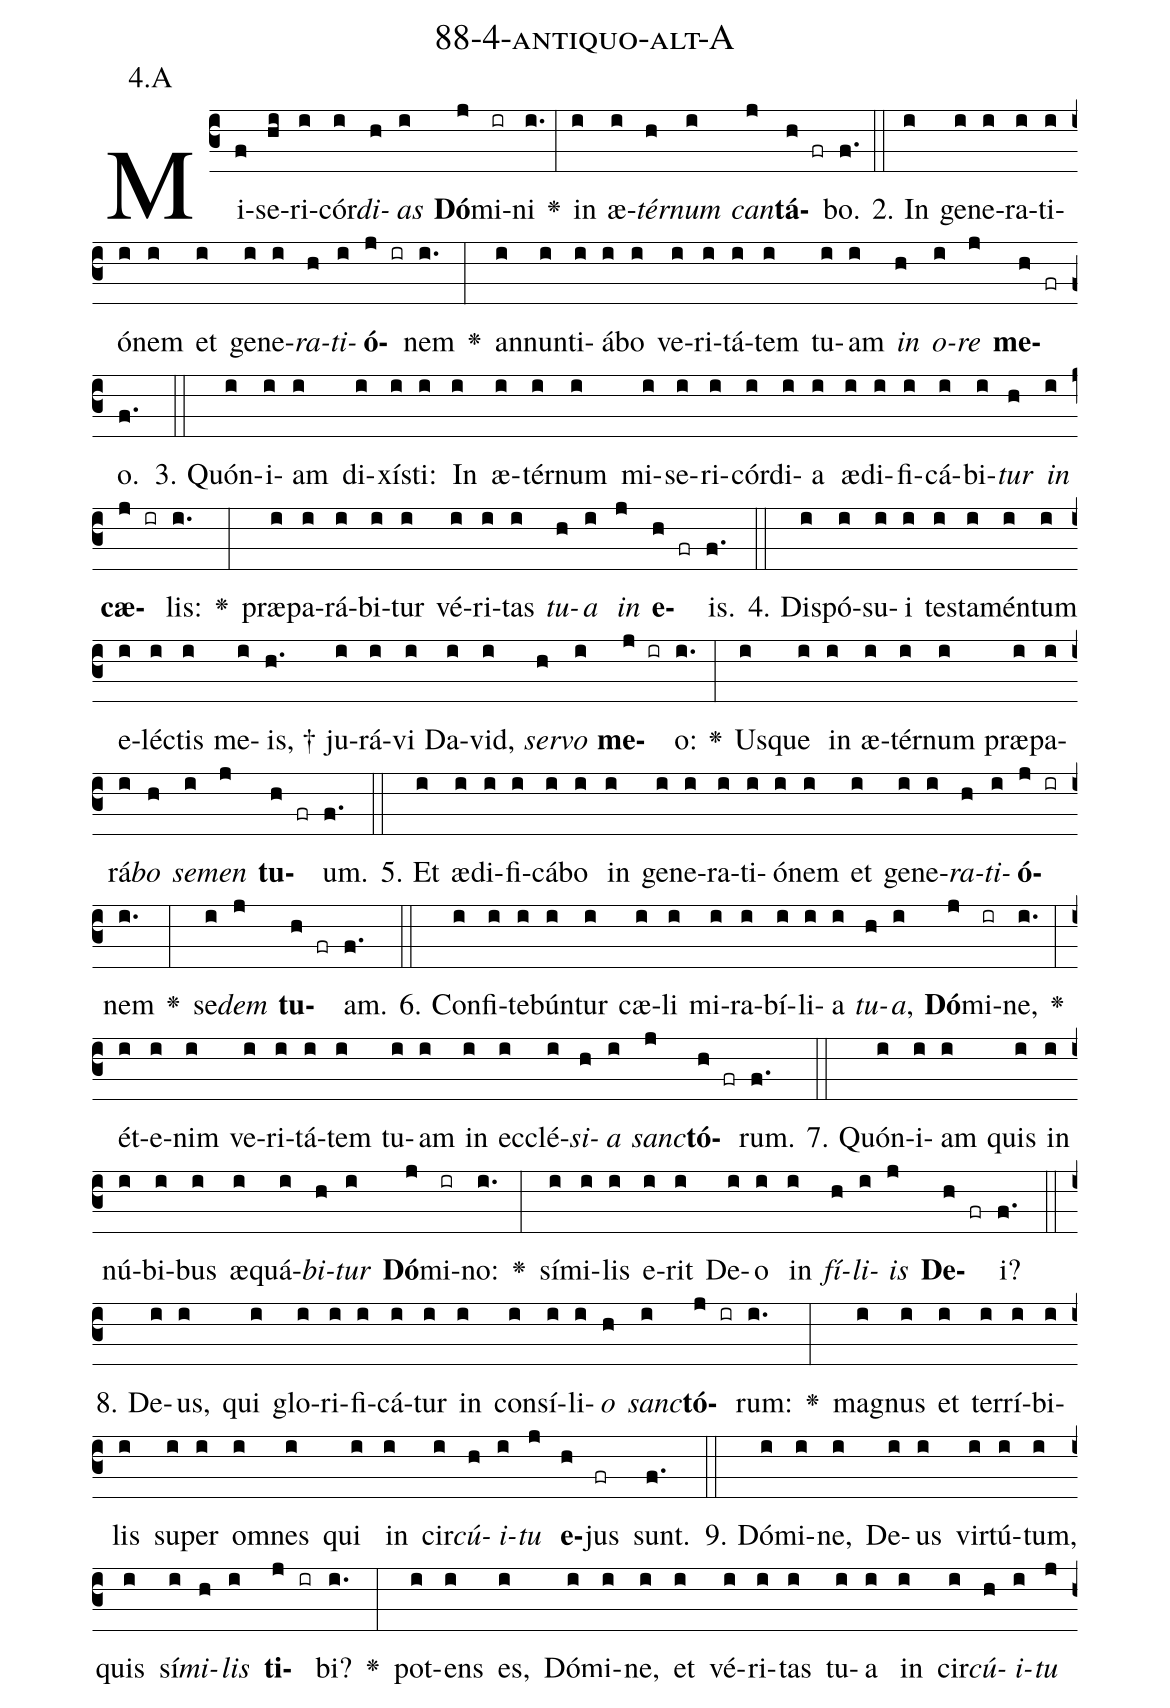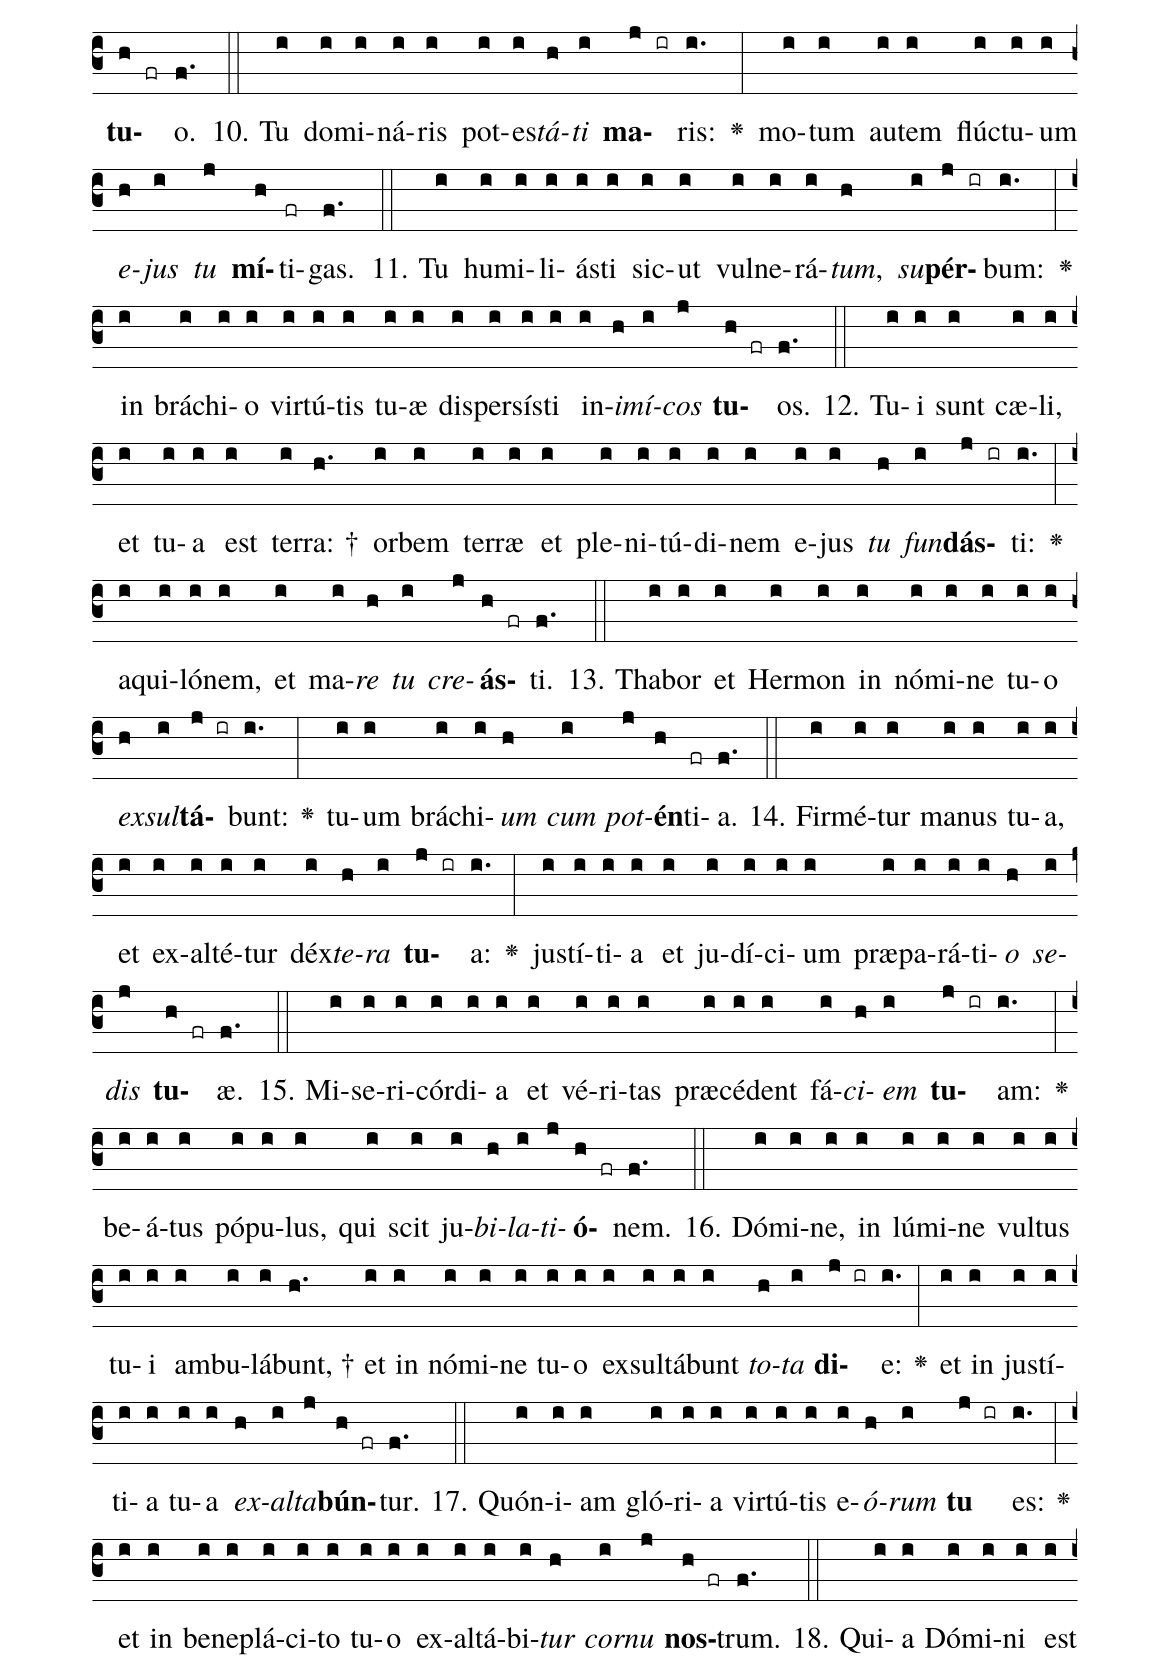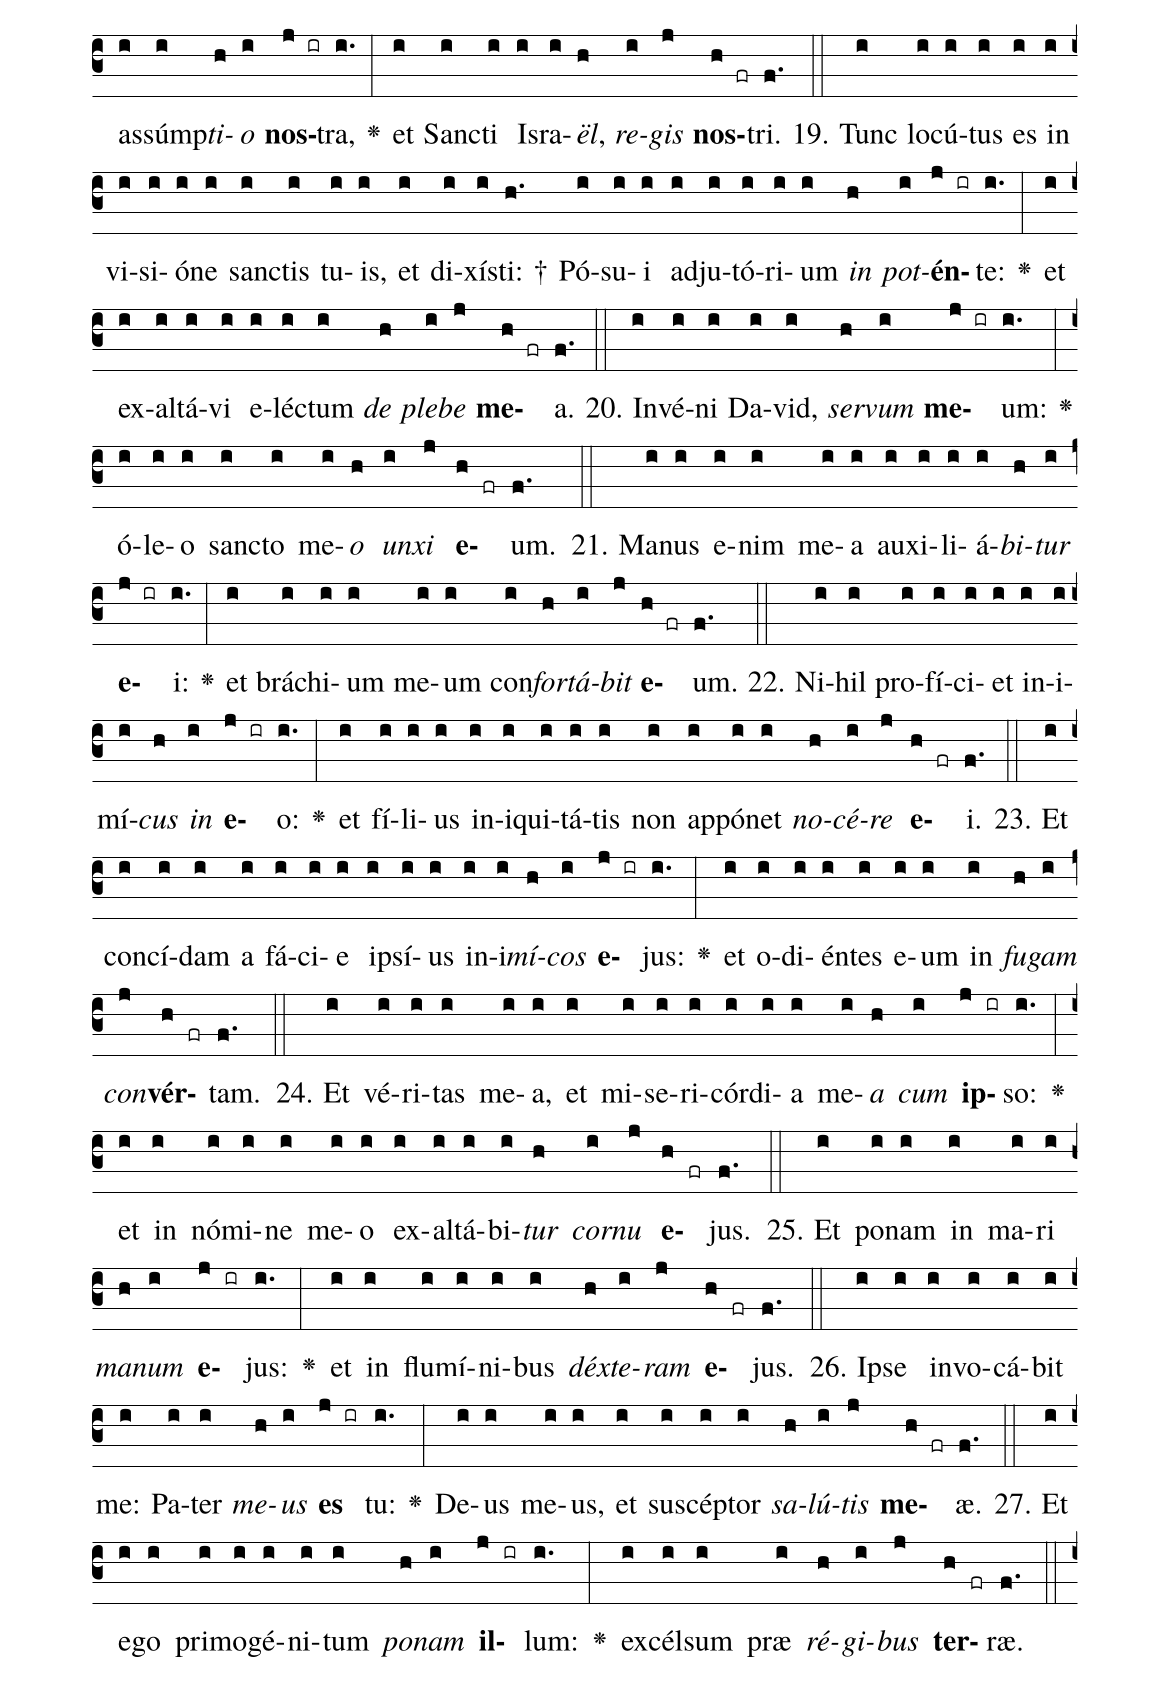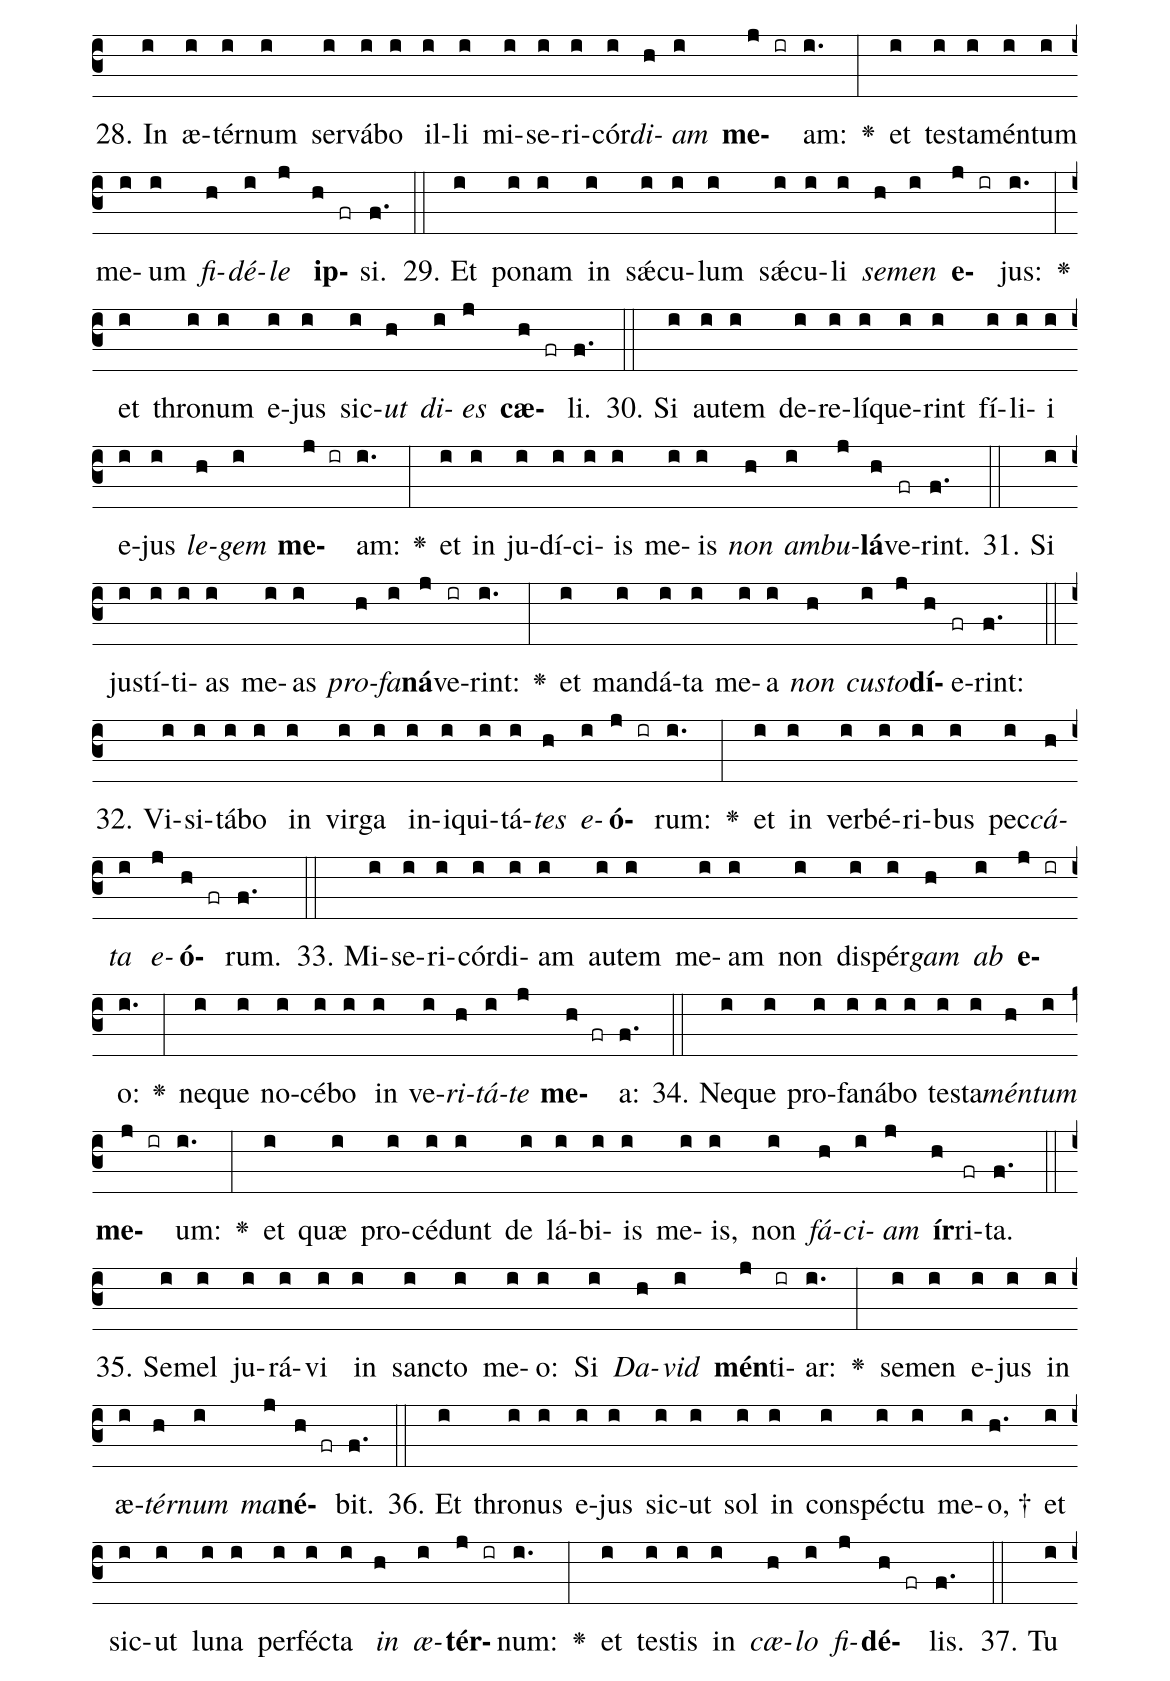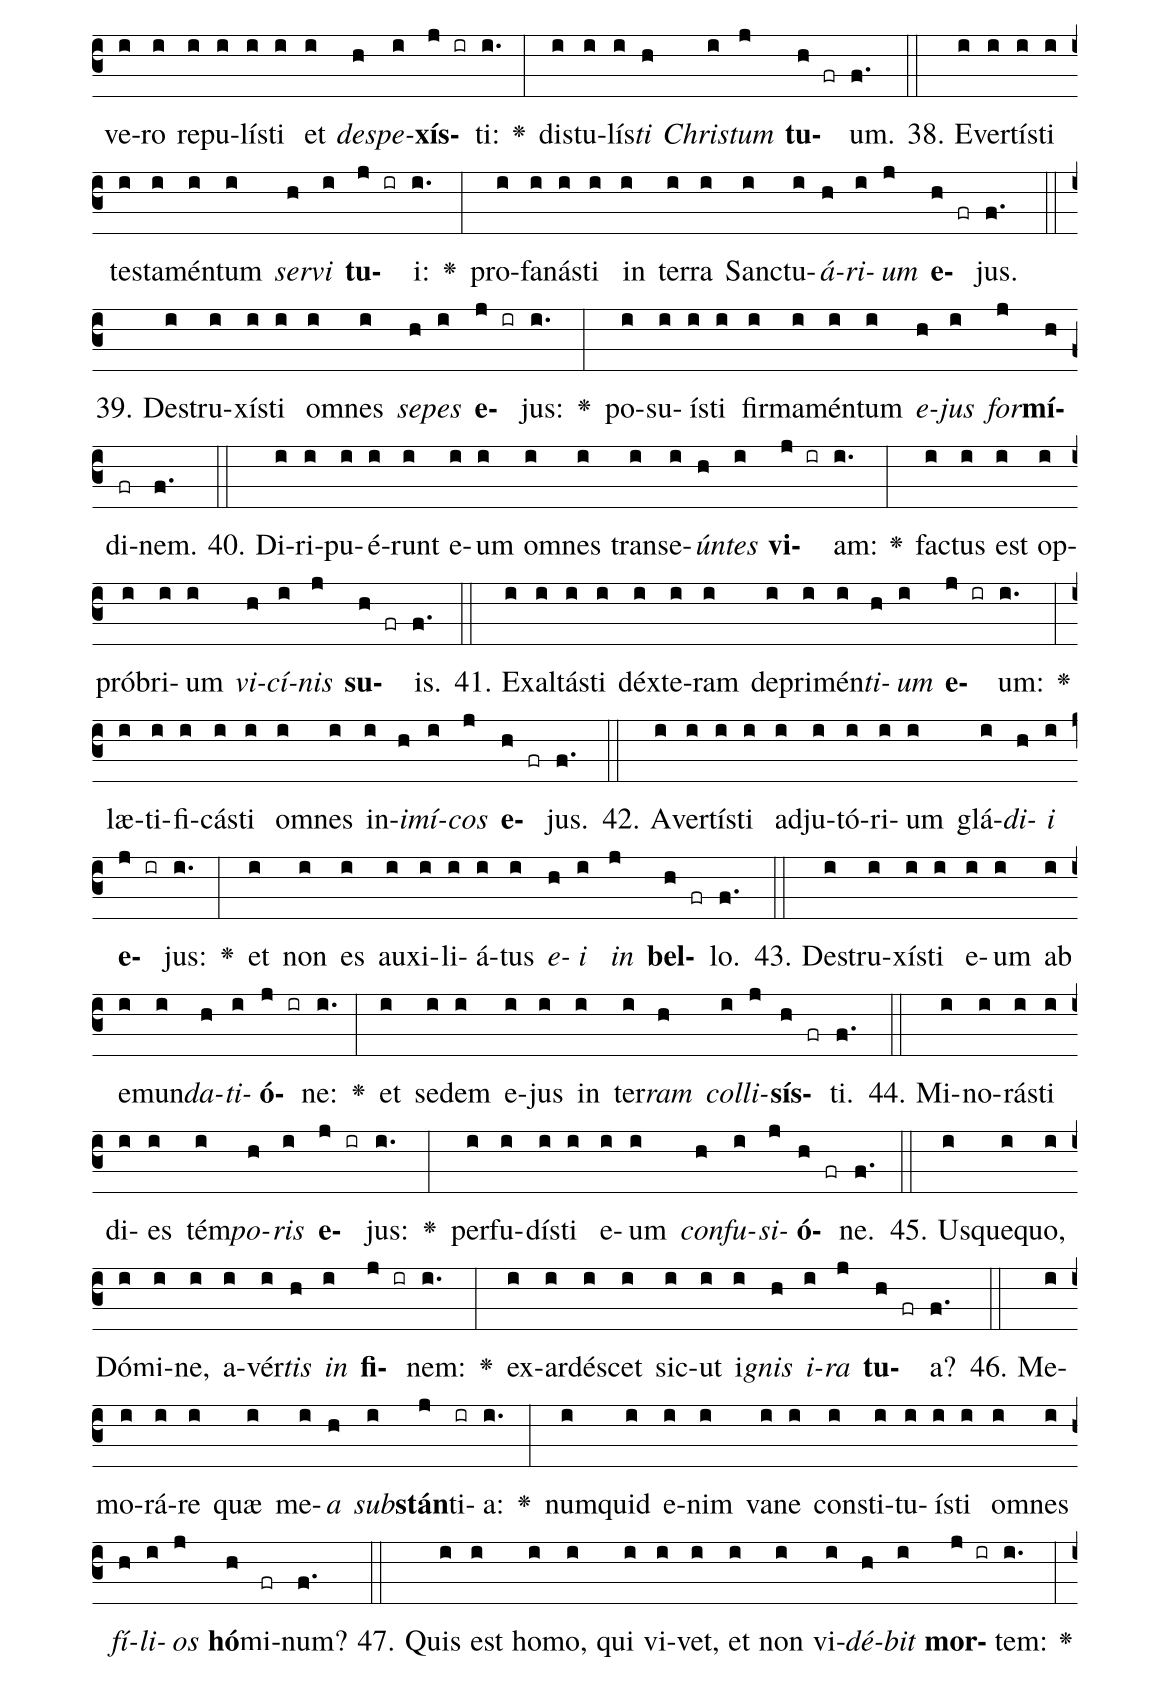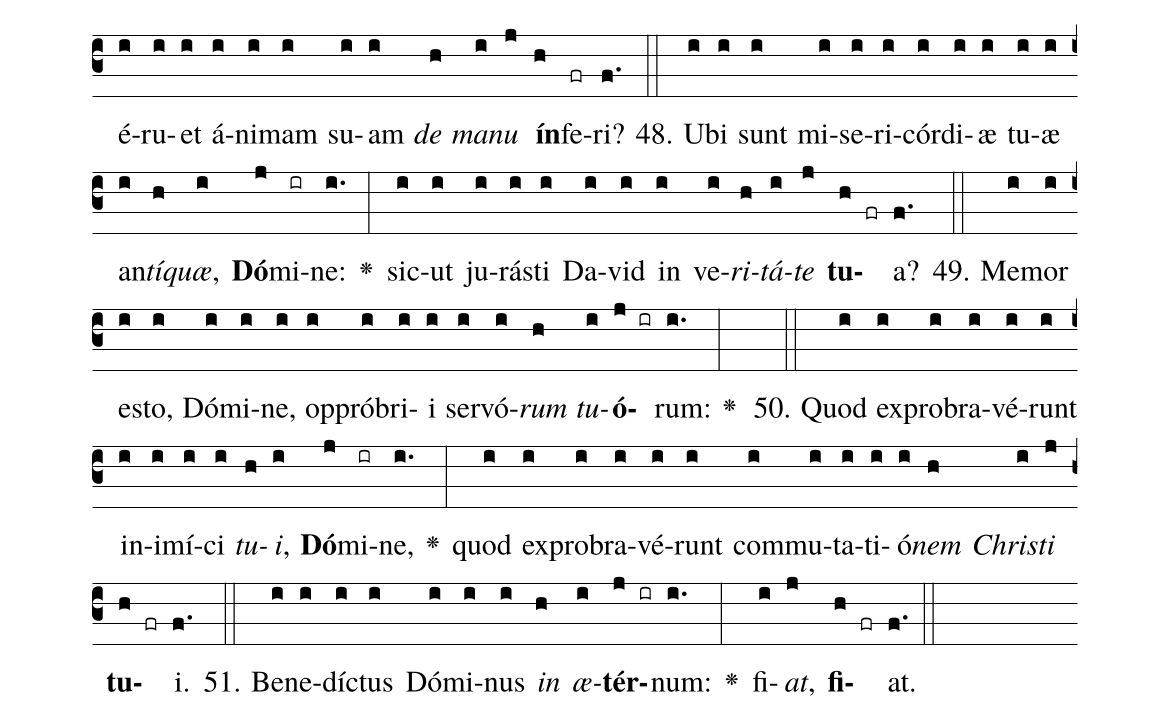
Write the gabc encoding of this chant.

name: 88-4-antiquo-alt-A;
annotation: 4.A;
%%
(c3)Mi(f)se(hi)ri(i)cór(i)<i>di</i>(h)<i>as</i>(i) <b>Dó</b>(j)mi(ir)ni(i.) <v>\greheightstar</v>(:) in(i) æ(i)<i>tér</i>(h)<i>num</i>(i) <i>can</i>(j)<b>tá</b>(h fr)bo.(f.) (::)
2. In(i) ge(i)ne(i)ra(i)ti(i)ó(i)nem(i) et(i) ge(i)ne(i)<i>ra</i>(h)<i>ti</i>(i)<b>ó</b>(j ir)nem(i.) <v>\greheightstar</v>(:) an(i)nun(i)ti(i)á(i)bo(i) ve(i)ri(i)tá(i)tem(i) tu(i)am(i) <i>in</i>(h) <i>o</i>(i)<i>re</i>(j) <b>me</b>(h fr)o.(f.) (::)
3. Quón(i)i(i)am(i) di(i)xís(i)ti:(i) In(i) æ(i)tér(i)num(i) mi(i)se(i)ri(i)cór(i)di(i)a(i) æ(i)di(i)fi(i)cá(i)bi(i)<i>tur</i>(h) <i>in</i>(i) <b>cæ</b>(j ir)lis:(i.) <v>\greheightstar</v>(:) præ(i)pa(i)rá(i)bi(i)tur(i) vé(i)ri(i)tas(i) <i>tu</i>(h)<i>a</i>(i) <i>in</i>(j) <b>e</b>(h fr)is.(f.) (::)
4. Dis(i)pó(i)su(i)i(i) tes(i)ta(i)mén(i)tum(i) e(i)léc(i)tis(i) me(i)is, †(h.) ju(i)rá(i)vi(i) Da(i)vid,(i) <i>ser</i>(h)<i>vo</i>(i) <b>me</b>(j ir)o:(i.) <v>\greheightstar</v>(:) Us(i)que(i) in(i) æ(i)tér(i)num(i) præ(i)pa(i)rá(i)<i>bo</i>(h) <i>se</i>(i)<i>men</i>(j) <b>tu</b>(h fr)um.(f.) (::)
5. Et(i) æ(i)di(i)fi(i)cá(i)bo(i) in(i) ge(i)ne(i)ra(i)ti(i)ó(i)nem(i) et(i) ge(i)ne(i)<i>ra</i>(h)<i>ti</i>(i)<b>ó</b>(j ir)nem(i.) <v>\greheightstar</v>(:) se(i)<i>dem</i>(j) <b>tu</b>(h fr)am.(f.) (::)
6. Con(i)fi(i)te(i)bún(i)tur(i) cæ(i)li(i) mi(i)ra(i)bí(i)li(i)a(i) <i>tu</i>(h)<i>a</i>,(i) <b>Dó</b>(j)mi(ir)ne,(i.) <v>\greheightstar</v>(:) ét(i)e(i)nim(i) ve(i)ri(i)tá(i)tem(i) tu(i)am(i) in(i) ec(i)clé(i)<i>si</i>(h)<i>a</i>(i) <i>sanc</i>(j)<b>tó</b>(h fr)rum.(f.) (::)
7. Quón(i)i(i)am(i) quis(i) in(i) nú(i)bi(i)bus(i) æ(i)quá(i)<i>bi</i>(h)<i>tur</i>(i) <b>Dó</b>(j)mi(ir)no:(i.) <v>\greheightstar</v>(:) sí(i)mi(i)lis(i) e(i)rit(i) De(i)o(i) in(i) <i>fí</i>(h)<i>li</i>(i)<i>is</i>(j) <b>De</b>(h fr)i?(f.) (::)
8. De(i)us,(i) qui(i) glo(i)ri(i)fi(i)cá(i)tur(i) in(i) con(i)sí(i)li(i)<i>o</i>(h) <i>sanc</i>(i)<b>tó</b>(j ir)rum:(i.) <v>\greheightstar</v>(:) ma(i)gnus(i) et(i) ter(i)rí(i)bi(i)lis(i) su(i)per(i) om(i)nes(i) qui(i) in(i) cir(i)<i>cú</i>(h)<i>i</i>(i)<i>tu</i>(j) <b>e</b>(h)jus(fr) sunt.(f.) (::)
9. Dó(i)mi(i)ne,(i) De(i)us(i) vir(i)tú(i)tum,(i) quis(i) sí(i)<i>mi</i>(h)<i>lis</i>(i) <b>ti</b>(j ir)bi?(i.) <v>\greheightstar</v>(:) pot(i)ens(i) es,(i) Dó(i)mi(i)ne,(i) et(i) vé(i)ri(i)tas(i) tu(i)a(i) in(i) cir(i)<i>cú</i>(h)<i>i</i>(i)<i>tu</i>(j) <b>tu</b>(h fr)o.(f.) (::)
10. Tu(i) do(i)mi(i)ná(i)ris(i) pot(i)es(i)<i>tá</i>(h)<i>ti</i>(i) <b>ma</b>(j ir)ris:(i.) <v>\greheightstar</v>(:) mo(i)tum(i) au(i)tem(i) flúc(i)tu(i)um(i) <i>e</i>(h)<i>jus</i>(i) <i>tu</i>(j) <b>mí</b>(h)ti(fr)gas.(f.) (::)
11. Tu(i) hu(i)mi(i)li(i)ás(i)ti(i) sic(i)ut(i) vul(i)ne(i)rá(i)<i>tum</i>,(h) <i>su</i>(i)<b>pér</b>(j ir)bum:(i.) <v>\greheightstar</v>(:) in(i) brá(i)chi(i)o(i) vir(i)tú(i)tis(i) tu(i)æ(i) di(i)sper(i)sís(i)ti(i) in(i)<i>i</i>(h)<i>mí</i>(i)<i>cos</i>(j) <b>tu</b>(h fr)os.(f.) (::)
12. Tu(i)i(i) sunt(i) cæ(i)li,(i) et(i) tu(i)a(i) est(i) ter(i)ra: †(h.) or(i)bem(i) ter(i)ræ(i) et(i) ple(i)ni(i)tú(i)di(i)nem(i) e(i)jus(i) <i>tu</i>(h) <i>fun</i>(i)<b>dás</b>(j ir)ti:(i.) <v>\greheightstar</v>(:) a(i)qui(i)ló(i)nem,(i) et(i) ma(i)<i>re</i>(h) <i>tu</i>(i) <i>cre</i>(j)<b>ás</b>(h fr)ti.(f.) (::)
13. Tha(i)bor(i) et(i) Her(i)mon(i) in(i) nó(i)mi(i)ne(i) tu(i)o(i) <i>ex</i>(h)<i>sul</i>(i)<b>tá</b>(j ir)bunt:(i.) <v>\greheightstar</v>(:) tu(i)um(i) brá(i)chi(i)<i>um</i>(h) <i>cum</i>(i) <i>pot</i>(j)<b>én</b>(h)ti(fr)a.(f.) (::)
14. Fir(i)mé(i)tur(i) ma(i)nus(i) tu(i)a,(i) et(i) ex(i)al(i)té(i)tur(i) déx(i)<i>te</i>(h)<i>ra</i>(i) <b>tu</b>(j ir)a:(i.) <v>\greheightstar</v>(:) jus(i)tí(i)ti(i)a(i) et(i) ju(i)dí(i)ci(i)um(i) præ(i)pa(i)rá(i)ti(i)<i>o</i>(h) <i>se</i>(i)<i>dis</i>(j) <b>tu</b>(h fr)æ.(f.) (::)
15. Mi(i)se(i)ri(i)cór(i)di(i)a(i) et(i) vé(i)ri(i)tas(i) præ(i)cé(i)dent(i) fá(i)<i>ci</i>(h)<i>em</i>(i) <b>tu</b>(j ir)am:(i.) <v>\greheightstar</v>(:) be(i)á(i)tus(i) pó(i)pu(i)lus,(i) qui(i) scit(i) ju(i)<i>bi</i>(h)<i>la</i>(i)<i>ti</i>(j)<b>ó</b>(h fr)nem.(f.) (::)
16. Dó(i)mi(i)ne,(i) in(i) lú(i)mi(i)ne(i) vul(i)tus(i) tu(i)i(i) am(i)bu(i)lá(i)bunt, †(h.) et(i) in(i) nó(i)mi(i)ne(i) tu(i)o(i) ex(i)sul(i)tá(i)bunt(i) <i>to</i>(h)<i>ta</i>(i) <b>di</b>(j ir)e:(i.) <v>\greheightstar</v>(:) et(i) in(i) jus(i)tí(i)ti(i)a(i) tu(i)a(i) <i>ex</i>(h)<i>al</i>(i)<i>ta</i>(j)<b>bún</b>(h fr)tur.(f.) (::)
17. Quón(i)i(i)am(i) gló(i)ri(i)a(i) vir(i)tú(i)tis(i) e(i)<i>ó</i>(h)<i>rum</i>(i) <b>tu</b>(j ir) es:(i.) <v>\greheightstar</v>(:) et(i) in(i) be(i)ne(i)plá(i)ci(i)to(i) tu(i)o(i) ex(i)al(i)tá(i)bi(i)<i>tur</i>(h) <i>cor</i>(i)<i>nu</i>(j) <b>nos</b>(h fr)trum.(f.) (::)
18. Qui(i)a(i) Dó(i)mi(i)ni(i) est(i) as(i)súmp(i)<i>ti</i>(h)<i>o</i>(i) <b>nos</b>(j ir)tra,(i.) <v>\greheightstar</v>(:) et(i) Sanc(i)ti(i) Is(i)ra(i)<i>ël</i>,(h) <i>re</i>(i)<i>gis</i>(j) <b>nos</b>(h fr)tri.(f.) (::)
19. Tunc(i) lo(i)cú(i)tus(i) es(i) in(i) vi(i)si(i)ó(i)ne(i) sanc(i)tis(i) tu(i)is,(i) et(i) di(i)xís(i)ti: †(h.) Pó(i)su(i)i(i) ad(i)ju(i)tó(i)ri(i)um(i) <i>in</i>(h) <i>pot</i>(i)<b>én</b>(j ir)te:(i.) <v>\greheightstar</v>(:) et(i) ex(i)al(i)tá(i)vi(i) e(i)léc(i)tum(i) <i>de</i>(h) <i>ple</i>(i)<i>be</i>(j) <b>me</b>(h fr)a.(f.) (::)
20. In(i)vé(i)ni(i) Da(i)vid,(i) <i>ser</i>(h)<i>vum</i>(i) <b>me</b>(j ir)um:(i.) <v>\greheightstar</v>(:) ó(i)le(i)o(i) sanc(i)to(i) me(i)<i>o</i>(h) <i>un</i>(i)<i>xi</i>(j) <b>e</b>(h fr)um.(f.) (::)
21. Ma(i)nus(i) e(i)nim(i) me(i)a(i) au(i)xi(i)li(i)á(i)<i>bi</i>(h)<i>tur</i>(i) <b>e</b>(j ir)i:(i.) <v>\greheightstar</v>(:) et(i) brá(i)chi(i)um(i) me(i)um(i) con(i)<i>for</i>(h)<i>tá</i>(i)<i>bit</i>(j) <b>e</b>(h fr)um.(f.) (::)
22. Ni(i)hil(i) pro(i)fí(i)ci(i)et(i) in(i)i(i)mí(i)<i>cus</i>(h) <i>in</i>(i) <b>e</b>(j ir)o:(i.) <v>\greheightstar</v>(:) et(i) fí(i)li(i)us(i) in(i)i(i)qui(i)tá(i)tis(i) non(i) ap(i)pó(i)net(i) <i>no</i>(h)<i>cé</i>(i)<i>re</i>(j) <b>e</b>(h fr)i.(f.) (::)
23. Et(i) con(i)cí(i)dam(i) a(i) fá(i)ci(i)e(i) ip(i)sí(i)us(i) in(i)i(i)<i>mí</i>(h)<i>cos</i>(i) <b>e</b>(j ir)jus:(i.) <v>\greheightstar</v>(:) et(i) o(i)di(i)én(i)tes(i) e(i)um(i) in(i) <i>fu</i>(h)<i>gam</i>(i) <i>con</i>(j)<b>vér</b>(h fr)tam.(f.) (::)
24. Et(i) vé(i)ri(i)tas(i) me(i)a,(i) et(i) mi(i)se(i)ri(i)cór(i)di(i)a(i) me(i)<i>a</i>(h) <i>cum</i>(i) <b>ip</b>(j ir)so:(i.) <v>\greheightstar</v>(:) et(i) in(i) nó(i)mi(i)ne(i) me(i)o(i) ex(i)al(i)tá(i)bi(i)<i>tur</i>(h) <i>cor</i>(i)<i>nu</i>(j) <b>e</b>(h fr)jus.(f.) (::)
25. Et(i) po(i)nam(i) in(i) ma(i)ri(i) <i>ma</i>(h)<i>num</i>(i) <b>e</b>(j ir)jus:(i.) <v>\greheightstar</v>(:) et(i) in(i) flu(i)mí(i)ni(i)bus(i) <i>déx</i>(h)<i>te</i>(i)<i>ram</i>(j) <b>e</b>(h fr)jus.(f.) (::)
26. Ip(i)se(i) in(i)vo(i)cá(i)bit(i) me:(i) Pa(i)ter(i) <i>me</i>(h)<i>us</i>(i) <b>es</b>(j ir) tu:(i.) <v>\greheightstar</v>(:) De(i)us(i) me(i)us,(i) et(i) su(i)scép(i)tor(i) <i>sa</i>(h)<i>lú</i>(i)<i>tis</i>(j) <b>me</b>(h fr)æ.(f.) (::)
27. Et(i) e(i)go(i) pri(i)mo(i)gé(i)ni(i)tum(i) <i>po</i>(h)<i>nam</i>(i) <b>il</b>(j ir)lum:(i.) <v>\greheightstar</v>(:) ex(i)cél(i)sum(i) præ(i) <i>ré</i>(h)<i>gi</i>(i)<i>bus</i>(j) <b>ter</b>(h fr)ræ.(f.) (::)
28. In(i) æ(i)tér(i)num(i) ser(i)vá(i)bo(i) il(i)li(i) mi(i)se(i)ri(i)cór(i)<i>di</i>(h)<i>am</i>(i) <b>me</b>(j ir)am:(i.) <v>\greheightstar</v>(:) et(i) tes(i)ta(i)mén(i)tum(i) me(i)um(i) <i>fi</i>(h)<i>dé</i>(i)<i>le</i>(j) <b>ip</b>(h fr)si.(f.) (::)
29. Et(i) po(i)nam(i) in(i) sǽ(i)cu(i)lum(i) sǽ(i)cu(i)li(i) <i>se</i>(h)<i>men</i>(i) <b>e</b>(j ir)jus:(i.) <v>\greheightstar</v>(:) et(i) thro(i)num(i) e(i)jus(i) sic(i)<i>ut</i>(h) <i>di</i>(i)<i>es</i>(j) <b>cæ</b>(h fr)li.(f.) (::)
30. Si(i) au(i)tem(i) de(i)re(i)lí(i)que(i)rint(i) fí(i)li(i)i(i) e(i)jus(i) <i>le</i>(h)<i>gem</i>(i) <b>me</b>(j ir)am:(i.) <v>\greheightstar</v>(:) et(i) in(i) ju(i)dí(i)ci(i)is(i) me(i)is(i) <i>non</i>(h) <i>am</i>(i)<i>bu</i>(j)<b>lá</b>(h)ve(fr)rint.(f.) (::)
31. Si(i) jus(i)tí(i)ti(i)as(i) me(i)as(i) <i>pro</i>(h)<i>fa</i>(i)<b>ná</b>(j)ve(ir)rint:(i.) <v>\greheightstar</v>(:) et(i) man(i)dá(i)ta(i) me(i)a(i) <i>non</i>(h) <i>cus</i>(i)<i>to</i>(j)<b>dí</b>(h)e(fr)rint:(f.) (::)
32. Vi(i)si(i)tá(i)bo(i) in(i) vir(i)ga(i) in(i)i(i)qui(i)tá(i)<i>tes</i>(h) <i>e</i>(i)<b>ó</b>(j ir)rum:(i.) <v>\greheightstar</v>(:) et(i) in(i) ver(i)bé(i)ri(i)bus(i) pec(i)<i>cá</i>(h)<i>ta</i>(i) <i>e</i>(j)<b>ó</b>(h fr)rum.(f.) (::)
33. Mi(i)se(i)ri(i)cór(i)di(i)am(i) au(i)tem(i) me(i)am(i) non(i) di(i)spér(i)<i>gam</i>(h) <i>ab</i>(i) <b>e</b>(j ir)o:(i.) <v>\greheightstar</v>(:) ne(i)que(i) no(i)cé(i)bo(i) in(i) ve(i)<i>ri</i>(h)<i>tá</i>(i)<i>te</i>(j) <b>me</b>(h fr)a:(f.) (::)
34. Ne(i)que(i) pro(i)fa(i)ná(i)bo(i) tes(i)ta(i)<i>mén</i>(h)<i>tum</i>(i) <b>me</b>(j ir)um:(i.) <v>\greheightstar</v>(:) et(i) quæ(i) pro(i)cé(i)dunt(i) de(i) lá(i)bi(i)is(i) me(i)is,(i) non(i) <i>fá</i>(h)<i>ci</i>(i)<i>am</i>(j) <b>ír</b>(h)ri(fr)ta.(f.) (::)
35. Se(i)mel(i) ju(i)rá(i)vi(i) in(i) sanc(i)to(i) me(i)o:(i) Si(i) <i>Da</i>(h)<i>vid</i>(i) <b>mén</b>(j)ti(ir)ar:(i.) <v>\greheightstar</v>(:) se(i)men(i) e(i)jus(i) in(i) æ(i)<i>tér</i>(h)<i>num</i>(i) <i>ma</i>(j)<b>né</b>(h fr)bit.(f.) (::)
36. Et(i) thro(i)nus(i) e(i)jus(i) sic(i)ut(i) sol(i) in(i) con(i)spéc(i)tu(i) me(i)o, †(h.) et(i) sic(i)ut(i) lu(i)na(i) per(i)féc(i)ta(i) <i>in</i>(h) <i>æ</i>(i)<b>tér</b>(j ir)num:(i.) <v>\greheightstar</v>(:) et(i) tes(i)tis(i) in(i) <i>cæ</i>(h)<i>lo</i>(i) <i>fi</i>(j)<b>dé</b>(h fr)lis.(f.) (::)
37. Tu(i) ve(i)ro(i) re(i)pu(i)lís(i)ti(i) et(i) <i>de</i>(h)<i>spe</i>(i)<b>xís</b>(j ir)ti:(i.) <v>\greheightstar</v>(:) dis(i)tu(i)lís(i)<i>ti</i>(h) <i>Chris</i>(i)<i>tum</i>(j) <b>tu</b>(h fr)um.(f.) (::)
38. E(i)ver(i)tís(i)ti(i) tes(i)ta(i)mén(i)tum(i) <i>ser</i>(h)<i>vi</i>(i) <b>tu</b>(j ir)i:(i.) <v>\greheightstar</v>(:) pro(i)fa(i)nás(i)ti(i) in(i) ter(i)ra(i) Sanc(i)tu(i)<i>á</i>(h)<i>ri</i>(i)<i>um</i>(j) <b>e</b>(h fr)jus.(f.) (::)
39. De(i)stru(i)xís(i)ti(i) om(i)nes(i) <i>se</i>(h)<i>pes</i>(i) <b>e</b>(j ir)jus:(i.) <v>\greheightstar</v>(:) po(i)su(i)ís(i)ti(i) fir(i)ma(i)mén(i)tum(i) <i>e</i>(h)<i>jus</i>(i) <i>for</i>(j)<b>mí</b>(h)di(fr)nem.(f.) (::)
40. Di(i)ri(i)pu(i)é(i)runt(i) e(i)um(i) om(i)nes(i) trans(i)e(i)<i>ún</i>(h)<i>tes</i>(i) <b>vi</b>(j ir)am:(i.) <v>\greheightstar</v>(:) fac(i)tus(i) est(i) op(i)pró(i)bri(i)um(i) <i>vi</i>(h)<i>cí</i>(i)<i>nis</i>(j) <b>su</b>(h fr)is.(f.) (::)
41. Ex(i)al(i)tás(i)ti(i) déx(i)te(i)ram(i) de(i)pri(i)mén(i)<i>ti</i>(h)<i>um</i>(i) <b>e</b>(j ir)um:(i.) <v>\greheightstar</v>(:) læ(i)ti(i)fi(i)cás(i)ti(i) om(i)nes(i) in(i)<i>i</i>(h)<i>mí</i>(i)<i>cos</i>(j) <b>e</b>(h fr)jus.(f.) (::)
42. A(i)ver(i)tís(i)ti(i) ad(i)ju(i)tó(i)ri(i)um(i) glá(i)<i>di</i>(h)<i>i</i>(i) <b>e</b>(j ir)jus:(i.) <v>\greheightstar</v>(:) et(i) non(i) es(i) au(i)xi(i)li(i)á(i)tus(i) <i>e</i>(h)<i>i</i>(i) <i>in</i>(j) <b>bel</b>(h fr)lo.(f.) (::)
43. De(i)stru(i)xís(i)ti(i) e(i)um(i) ab(i) e(i)mun(i)<i>da</i>(h)<i>ti</i>(i)<b>ó</b>(j ir)ne:(i.) <v>\greheightstar</v>(:) et(i) se(i)dem(i) e(i)jus(i) in(i) ter(i)<i>ram</i>(h) <i>col</i>(i)<i>li</i>(j)<b>sís</b>(h fr)ti.(f.) (::)
44. Mi(i)no(i)rás(i)ti(i) di(i)es(i) tém(i)<i>po</i>(h)<i>ris</i>(i) <b>e</b>(j ir)jus:(i.) <v>\greheightstar</v>(:) per(i)fu(i)dís(i)ti(i) e(i)um(i) <i>con</i>(h)<i>fu</i>(i)<i>si</i>(j)<b>ó</b>(h fr)ne.(f.) (::)
45. Us(i)que(i)quo,(i) Dó(i)mi(i)ne,(i) a(i)vér(i)<i>tis</i>(h) <i>in</i>(i) <b>fi</b>(j ir)nem:(i.) <v>\greheightstar</v>(:) ex(i)ar(i)dé(i)scet(i) sic(i)ut(i) i(i)<i>gnis</i>(h) <i>i</i>(i)<i>ra</i>(j) <b>tu</b>(h fr)a?(f.) (::)
46. Me(i)mo(i)rá(i)re(i) quæ(i) me(i)<i>a</i>(h) <i>sub</i>(i)<b>stán</b>(j)ti(ir)a:(i.) <v>\greheightstar</v>(:) num(i)quid(i) e(i)nim(i) va(i)ne(i) con(i)sti(i)tu(i)ís(i)ti(i) om(i)nes(i) <i>fí</i>(h)<i>li</i>(i)<i>os</i>(j) <b>hó</b>(h)mi(fr)num?(f.) (::)
47. Quis(i) est(i) ho(i)mo,(i) qui(i) vi(i)vet,(i) et(i) non(i) vi(i)<i>dé</i>(h)<i>bit</i>(i) <b>mor</b>(j ir)tem:(i.) <v>\greheightstar</v>(:) é(i)ru(i)et(i) á(i)ni(i)mam(i) su(i)am(i) <i>de</i>(h) <i>ma</i>(i)<i>nu</i>(j) <b>ín</b>(h)fe(fr)ri?(f.) (::)
48. U(i)bi(i) sunt(i) mi(i)se(i)ri(i)cór(i)di(i)æ(i) tu(i)æ(i) an(i)<i>tí</i>(h)<i>quæ</i>,(i) <b>Dó</b>(j)mi(ir)ne:(i.) <v>\greheightstar</v>(:) sic(i)ut(i) ju(i)rás(i)ti(i) Da(i)vid(i) in(i) ve(i)<i>ri</i>(h)<i>tá</i>(i)<i>te</i>(j) <b>tu</b>(h fr)a?(f.) (::)
49. Me(i)mor(i) es(i)to,(i) Dó(i)mi(i)ne,(i) op(i)pró(i)bri(i)i(i) ser(i)vó(i)<i>rum</i>(h) <i>tu</i>(i)<b>ó</b>(j ir)rum:(i.) <v>\greheightstar</v>(:)  (::)
50. Quod(i) ex(i)pro(i)bra(i)vé(i)runt(i) in(i)i(i)mí(i)ci(i) <i>tu</i>(h)<i>i</i>,(i) <b>Dó</b>(j)mi(ir)ne,(i.) <v>\greheightstar</v>(:) quod(i) ex(i)pro(i)bra(i)vé(i)runt(i) com(i)mu(i)ta(i)ti(i)ó(i)<i>nem</i>(h) <i>Chris</i>(i)<i>ti</i>(j) <b>tu</b>(h fr)i.(f.) (::)
51. Be(i)ne(i)díc(i)tus(i) Dó(i)mi(i)nus(i) <i>in</i>(h) <i>æ</i>(i)<b>tér</b>(j ir)num:(i.) <v>\greheightstar</v>(:) fi(i)<i>at</i>,(j) <b>fi</b>(h fr)at.(f.) (::)
